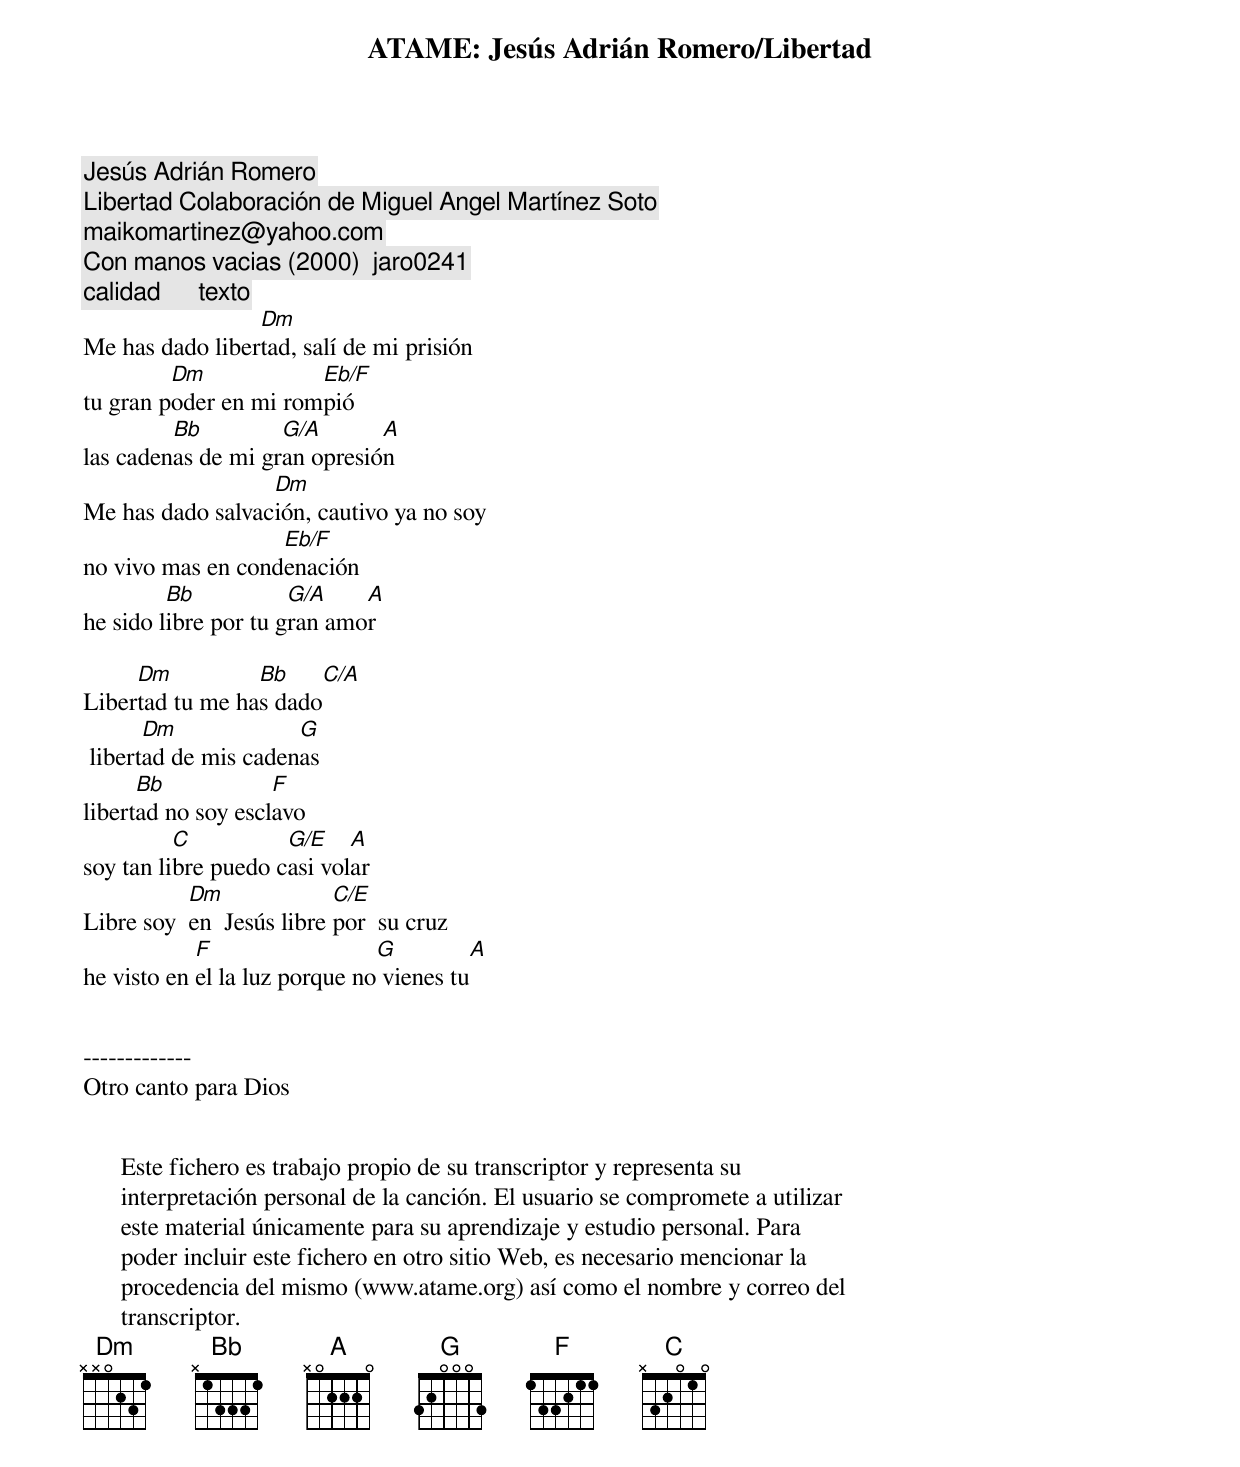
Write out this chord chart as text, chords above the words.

ATAME: Jesús Adrián Romero/Libertad

      Jesús Adrián Romero
      Libertad Colaboración de Miguel Angel Martínez Soto
      maikomartinez@yahoo.com
      Con manos vacias (2000)  jaro0241
      calidad      texto
                 Dm
Me has dado libertad, salí de mi prisión
         Dm            Eb/F
tu gran poder en mi rompió
         Bb         G/A       A
las cadenas de mi gran opresión
                  Dm
Me has dado salvación, cautivo ya no soy
                   Eb/F
no vivo mas en condenación
         Bb           G/A    A
he sido libre por tu gran amor

     Dm          Bb    C/A
Libertad tu me has dado
       Dm             G
 libertad de mis cadenas
      Bb            F
libertad no soy esclavo
          C          G/E    A
soy tan libre puedo casi volar
           Dm              C/E
Libre soy  en  Jesús libre por  su cruz
            F                  G         A
he visto en el la luz porque no vienes tu


-------------
Otro canto para Dios


      Este fichero es trabajo propio de su transcriptor y representa su
      interpretación personal de la canción. El usuario se compromete a utilizar
      este material únicamente para su aprendizaje y estudio personal. Para
      poder incluir este fichero en otro sitio Web, es necesario mencionar la
      procedencia del mismo (www.atame.org) así como el nombre y correo del
      transcriptor.
